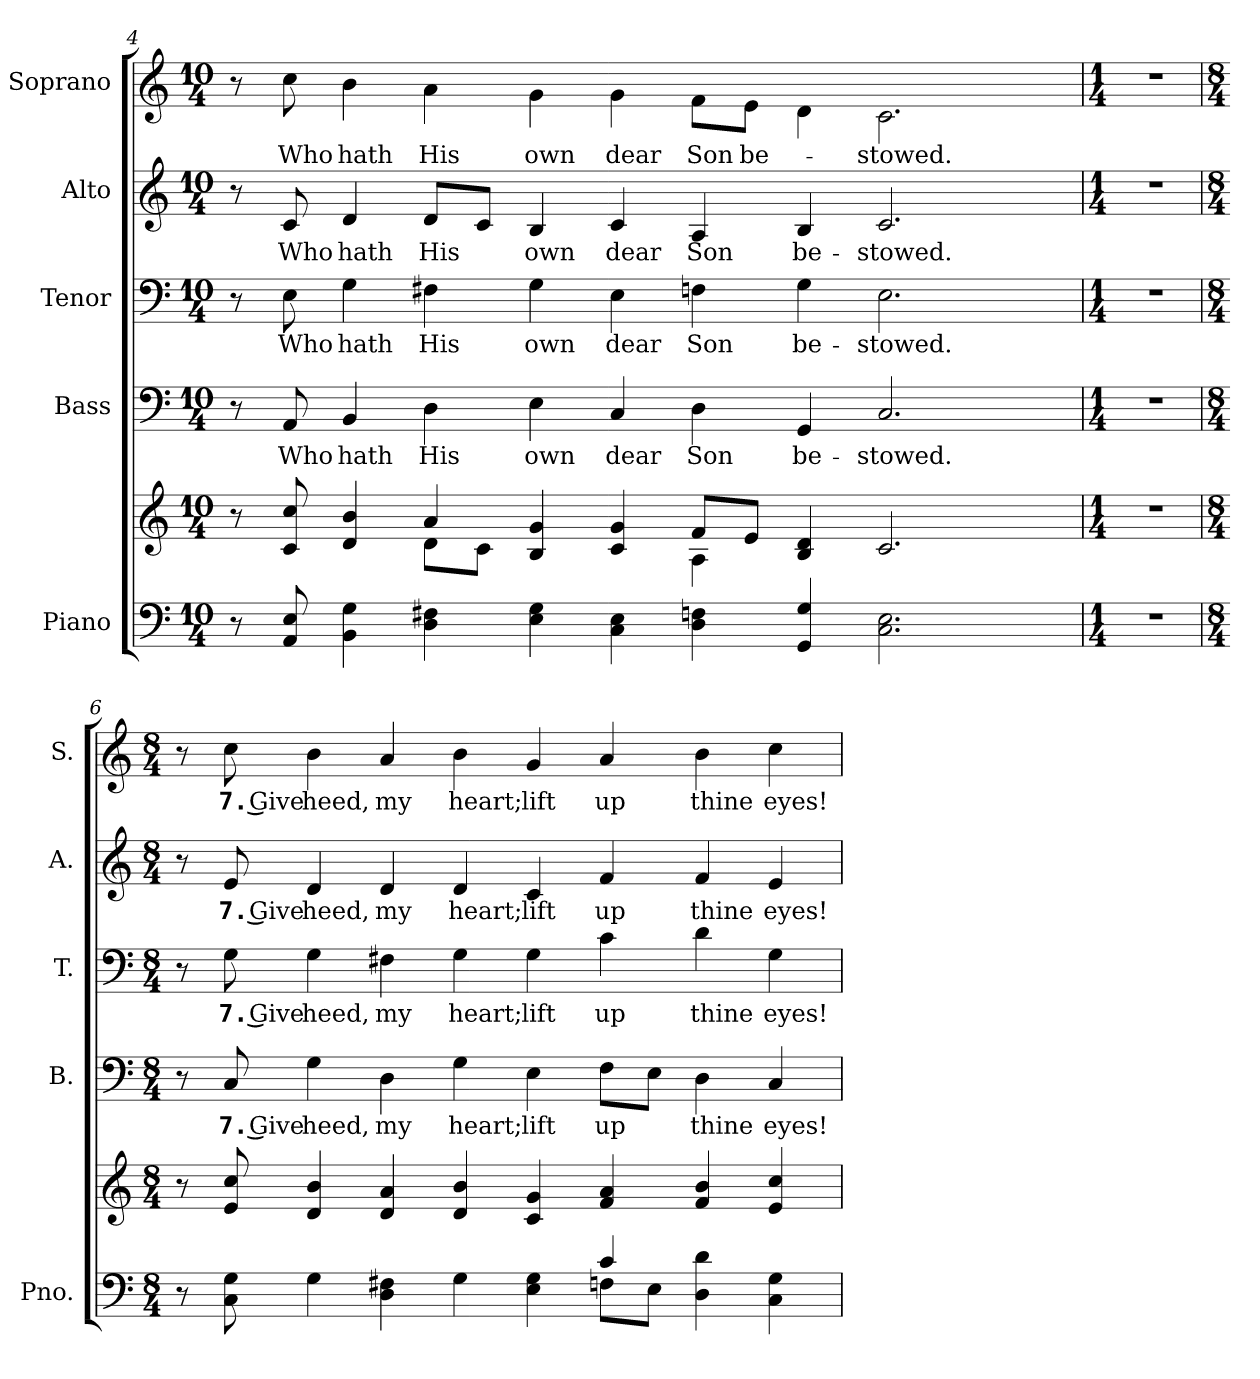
**kern	**kern	**kern	**text	**kern	**text	**kern	**text	**kern	**text
*part5	*part5	*part4	*part4	*part3	*part3	*part2	*part2	*part1	*part1
*staff6	*staff5	*staff4	*staff4	*staff3	*staff3	*staff2	*staff2	*staff1	*staff1
*I"Piano	*	*I"Bass	*	*I"Tenor	*	*I"Alto	*	*I"Soprano	*
*I'Pno.	*	*I'B.	*	*I'T.	*	*I'A.	*	*I'S.	*
!!LO:PB:g=z
*clefF4	*clefG2	*clefF4	*	*clefF4	*	*clefG2	*	*clefG2	*
*k[]	*k[]	*k[]	*	*k[]	*	*k[]	*	*k[]	*
*C:	*C:	*C:	*	*C:	*	*C:	*	*C:	*
*M10/4	*M10/4	*M10/4	*	*M10/4	*	*M10/4	*	*M10/4	*
=4	=4	=4	=4	=4	=4	=4	=4	=4	=4
*	*^	*	*	*	*	*	*	*	*
8r	8r	2ryy	8r	.	8r	.	8r	.	8r	.
!	!	!	!	!LO:LY:b:color=#000000	!	!	!	!	!	!
!	!	!	!	!	!	!LO:LY:b:color=#000000	!	!	!	!
!	!	!	!	!	!	!	!	!LO:LY:b:color=#000000	!	!
!	!	!	!	!	!	!	!	!	!	!LO:LY:b:color=#000000
8AAi/ 8Ei	8ci/ 8cci	.	8AAi/	Who	8Ei\	Who	8ci/	Who	8cci\	Who
!	!	!	!	!LO:LY:b:color=#000000	!	!	!	!	!	!
!	!	!	!	!	!	!LO:LY:b:color=#000000	!	!	!	!
!	!	!	!	!	!	!	!	!LO:LY:b:color=#000000	!	!
!	!	!	!	!	!	!	!	!	!	!LO:LY:b:color=#000000
4BBi\ 4Gi	4di/ 4bi	.	4BBi/	hath	4Gi\	hath	4di/	hath	4bi\	hath
!	!	!	!	!LO:LY:b:color=#000000	!	!	!	!	!	!
!	!	!	!	!	!	!LO:LY:b:color=#000000	!	!	!	!
!	!	!	!	!	!	!	!	!LO:LY:b:color=#000000	!	!
!	!	!	!	!	!	!	!	!	!	!LO:LY:b:color=#000000
4Di\ 4F#Xi	4ai/	8di\L	4Di\	His	4F#Xi\	His	8di/L	His	4ai\	His
.	.	8ci\J	.	.	.	.	8ci/J	.	.	.
!	!	!	!	!LO:LY:b:color=#000000	!	!	!	!	!	!
!	!	!	!	!	!	!LO:LY:b:color=#000000	!	!	!	!
!	!	!	!	!	!	!	!	!LO:LY:b:color=#000000	!	!
!	!	!	!	!	!	!	!	!	!	!LO:LY:b:color=#000000
4Ei\ 4Gi	4Bi/ 4gi	4ryy	4Ei\	own	4Gi\	own	4Bi/	own	4gi\	own
!	!	!	!	!LO:LY:b:color=#000000	!	!	!	!	!	!
!	!	!	!	!	!	!LO:LY:b:color=#000000	!	!	!	!
!	!	!	!	!	!	!	!	!LO:LY:b:color=#000000	!	!
!	!	!	!	!	!	!	!	!	!	!LO:LY:b:color=#000000
4Ci\ 4Ei	4ci/ 4gi	4ryy	4Ci/	dear	4Ei\	dear	4ci/	dear	4gi\	dear
!	!	!	!	!LO:LY:b:color=#000000	!	!	!	!	!	!
!	!	!	!	!	!	!LO:LY:b:color=#000000	!	!	!	!
!	!	!	!	!	!	!	!	!LO:LY:b:color=#000000	!	!
!	!	!	!	!	!	!	!	!	!	!LO:LY:b:color=#000000
4Di\ 4Fni	8fi/L	4Ai\	4Di\	Son	4Fni\	Son	4Ai/	Son	8fi\L	Son
!	!	!	!	!	!	!	!	!	!	!LO:LY:b:color=#000000
.	8ei/J	.	.	.	.	.	.	.	8ei\J	be-
!	!	!	!	!LO:LY:b:color=#000000	!	!	!	!	!	!
!	!	!	!	!	!	!LO:LY:b:color=#000000	!	!	!	!
!	!	!	!	!	!	!	!	!LO:LY:b:color=#000000	!	!
4GGi/ 4Gi	4Bi/ 4di	2ryy	4GGi/	be-	4Gi\	be-	4Bi/	be-	4di\	.
!	!	!	!	!LO:LY:b:color=#000000	!	!	!	!	!	!
!	!	!	!	!	!	!LO:LY:b:color=#000000	!	!	!	!
!	!	!	!	!	!	!	!	!LO:LY:b:color=#000000	!	!
!	!	!	!	!	!	!	!	!	!	!LO:LY:b:color=#000000
2.Ci\ 2.Ei	2.ci/	.	2.Ci/	-stowed.	2.Ei\	-stowed.	2.ci/	-stowed.	2.ci\	-stowed.
.	.	2ryy	.	.	.	.	.	.	.	.
*	*v	*v	*	*	*	*	*	*	*	*
!!LO:PB:g=z
=5	=5	=5	=5	=5	=5	=5	=5	=5	=5
*M1/4	*M1/4	*M1/4	*	*M1/4	*	*M1/4	*	*M1/4	*
*	*^	*	*	*	*	*	*	*	*
!LO:N:vis=1	!LO:N:vis=1	!	!LO:N:vis=1	!	!LO:N:vis=1	!	!LO:N:vis=1	!	!LO:N:vis=1	!
*	*v	*v	*	*	*	*	*	*	*	*
4r	4r	4r	.	4r	.	4r	.	4r	.
!!LO:PB:g=z
=6	=6	=6	=6	=6	=6	=6	=6	=6	=6
*M8/4	*M8/4	*M8/4	*	*M8/4	*	*M8/4	*	*M8/4	*
*^	*	*	*	*	*	*	*	*	*
8r	1ryy	8r	8r	.	8r	.	8r	.	8r	.
!	!	!	!	!LO:LY:b:color=#000000	!	!	!	!	!	!
!	!	!	!	!	!	!LO:LY:b:color=#000000	!	!	!	!
!	!	!	!	!	!	!	!	!LO:LY:b:color=#000000	!	!
!	!	!	!	!	!	!	!	!	!	!LO:LY:b:color=#000000
8Ci\ 8Gi	.	8ei/ 8cci	8Ci/	7. Give	8Gi\	7. Give	8ei/	7. Give	8cci\	7. Give
!	!	!	!	!LO:LY:b:color=#000000	!	!	!	!	!	!
!	!	!	!	!	!	!LO:LY:b:color=#000000	!	!	!	!
!	!	!	!	!	!	!	!	!LO:LY:b:color=#000000	!	!
!	!	!	!	!	!	!	!	!	!	!LO:LY:b:color=#000000
4Gi\	.	4di/ 4bi	4Gi\	heed,	4Gi\	heed,	4di/	heed,	4bi\	heed,
!	!	!	!	!LO:LY:b:color=#000000	!	!	!	!	!	!
!	!	!	!	!	!	!LO:LY:b:color=#000000	!	!	!	!
!	!	!	!	!	!	!	!	!LO:LY:b:color=#000000	!	!
!	!	!	!	!	!	!	!	!	!	!LO:LY:b:color=#000000
4Di\ 4F#Xi	.	4di/ 4ai	4Di\	my	4F#Xi\	my	4di/	my	4ai/	my
!	!	!	!	!LO:LY:b:color=#000000	!	!	!	!	!	!
!	!	!	!	!	!	!LO:LY:b:color=#000000	!	!	!	!
!	!	!	!	!	!	!	!	!LO:LY:b:color=#000000	!	!
!	!	!	!	!	!	!	!	!	!	!LO:LY:b:color=#000000
4Gi\	.	4di/ 4bi	4Gi\	heart;	4Gi\	heart;	4di/	heart;	4bi\	heart;
!	!	!	!	!LO:LY:b:color=#000000	!	!	!	!	!	!
!	!	!	!	!	!	!LO:LY:b:color=#000000	!	!	!	!
!	!	!	!	!	!	!	!	!LO:LY:b:color=#000000	!	!
!	!	!	!	!	!	!	!	!	!	!LO:LY:b:color=#000000
4Ei\ 4Gi	4ryy	4ci/ 4gi	4Ei\	lift	4Gi\	lift	4ci/	lift	4gi/	lift
!	!	!	!	!LO:LY:b:color=#000000	!	!	!	!	!	!
!	!	!	!	!	!	!LO:LY:b:color=#000000	!	!	!	!
!	!	!	!	!	!	!	!	!LO:LY:b:color=#000000	!	!
!	!	!	!	!	!	!	!	!	!	!LO:LY:b:color=#000000
4ci/	8Fni\L	4fi/ 4ai	8Fi\L	up	4ci\	up	4fi/	up	4ai/	up
.	8Ei\J	.	8Ei\J	.	.	.	.	.	.	.
!	!	!	!	!LO:LY:b:color=#000000	!	!	!	!	!	!
!	!	!	!	!	!	!LO:LY:b:color=#000000	!	!	!	!
!	!	!	!	!	!	!	!	!LO:LY:b:color=#000000	!	!
!	!	!	!	!	!	!	!	!	!	!LO:LY:b:color=#000000
4Di\ 4di	2ryy	4fi/ 4bi	4Di\	thine	4di\	thine	4fi/	thine	4bi\	thine
!	!	!	!	!LO:LY:b:color=#000000	!	!	!	!	!	!
!	!	!	!	!	!	!LO:LY:b:color=#000000	!	!	!	!
!	!	!	!	!	!	!	!	!LO:LY:b:color=#000000	!	!
!	!	!	!	!	!	!	!	!	!	!LO:LY:b:color=#000000
4Ci\ 4Gi	.	4ei/ 4cci	4Ci/	eyes!	4Gi\	eyes!	4ei/	eyes!	4cci\	eyes!
*v	*v	*	*	*	*	*	*	*	*	*
=	=	=	=	=	=	=	=	=	=
*-	*-	*-	*-	*-	*-	*-	*-	*-	*-
